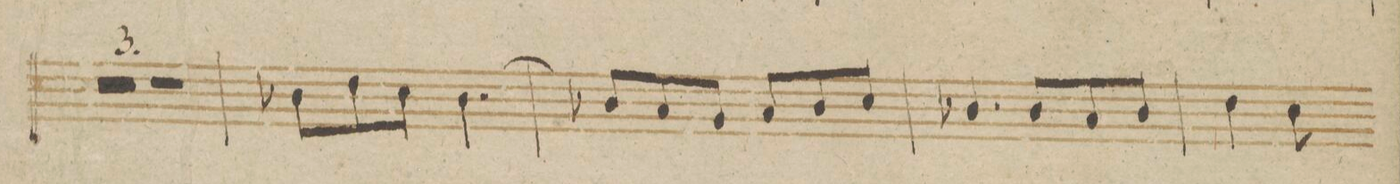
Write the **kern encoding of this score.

**kern	**dynam
*I"Clarinetto 2do in B.	*
*clefG2	*
*k[b-]	*
*M6/8	*
1.r	.
=31	=31
=32	=32
2.r	.
=33	=33
8a-X\L	.
8cc\	.
8b-\J	.
[4.a-\	.
=34	=34
8a-X/L]	.
8g/	.
8f/J	.
8g/L	.
8a-/	.
8b-/J	.
=35	=35
4.a-X/	.
8a-/L	.
8g/	.
8a-/J	.
=36	=36
4cc\	.
8b-\	.
*-	*-
